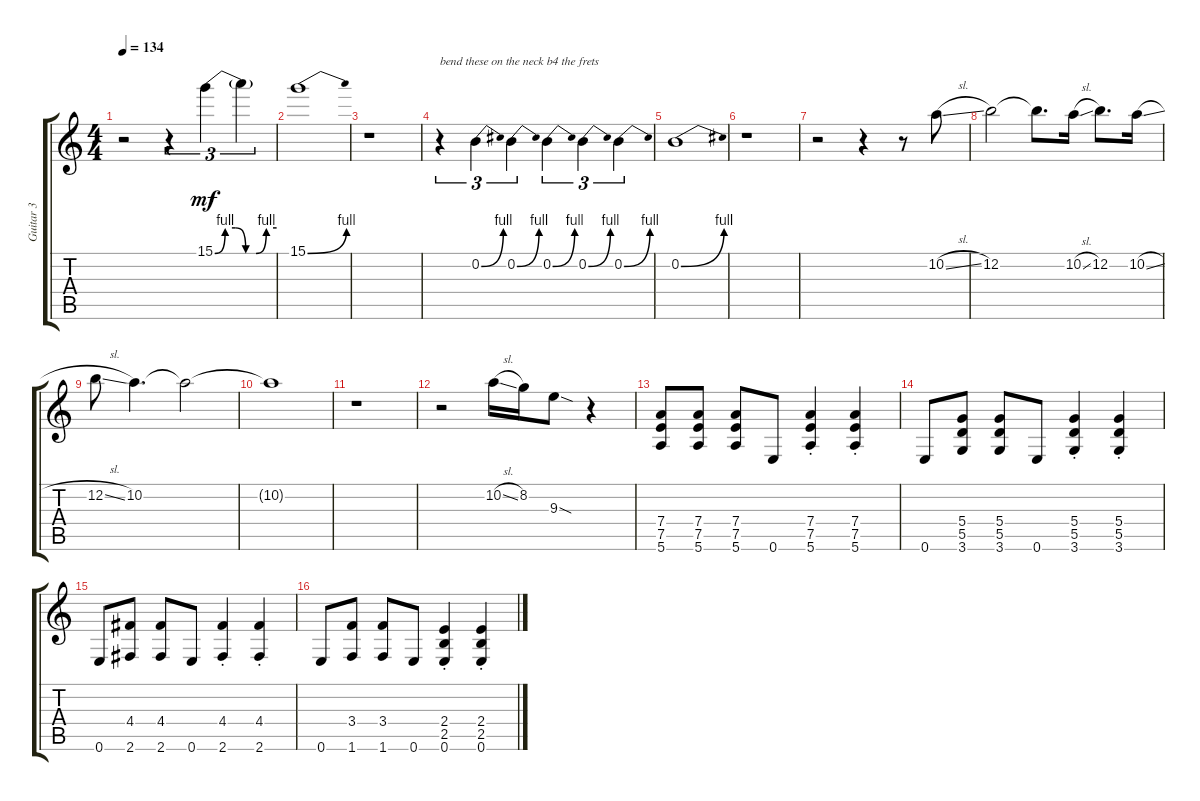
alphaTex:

\track ("Guitar 3" "Guitar 3") {instrument electricguitarclean}
\staff {score tabs}
\tuning (E4 B3 G3 D3 A2 E2) {hide}
\ts (4 4)
\tempo 134
\clef g2
\ks c
r.2{dy f} r.4{tu (3 2)} 15.1{be (custom 0 0 10 4 20 4 30 0 40 0 50 4 60 4)}.4{tu (3 2) dy mf} 15.1{t}.4{tu (3 2)} |
15.1{be (bend 0 0 60 4)}.1 |
r.1 |
r.4{tu (3 2) txt "bend these on the neck b4 the frets"} 0.2{be (bend 0 0 60 4)}.4{tu (3 2)} 0.2{be (bend 0 0 60 4)}.4{tu (3 2)} 0.2{be (bend 0 0 60 4)}.4{tu (3 2)} 0.2{be (bend 0 0 60 4)}.4{tu (3 2)} 0.2{be (bend 0 0 60 4)}.4{tu (3 2)} |
0.2{be (bend 0 0 60 4)}.1 |
r.1 |
r.2 r.4 r.8 10.2{sl}.8 |
12.2.2 12.2{t}.8{d} 10.2{sl}.16 12.2.8{d} 10.2{sl}.16 |
12.2{sl}.8 10.2.4{d} 10.2{t}.2 |
10.2{t}.1 |
r.1 |
r.2 10.2{sl}.16 8.2.16 9.3{sod}.8 r.4 |
(7.4 7.5 5.6).8 (7.4 7.5 5.6).8 (7.4 7.5 5.6).8 0.6.8 (7.4{st} 7.5{st} 5.6{st}).4 (7.4{st} 7.5{st} 5.6{st}).4 |
0.6.8 (5.4 5.5 3.6).8 (5.4 5.5 3.6).8 0.6.8 (5.4{st} 5.5{st} 3.6{st}).4 (5.4{st} 5.5{st} 3.6{st}).4 |
0.6.8 (4.4 2.6).8 (4.4 2.6).8 0.6.8 (4.4{st} 2.6{st}).4 (4.4{st} 2.6{st}).4 |
0.6.8 (3.4 1.6).8 (3.4 1.6).8 0.6.8 (2.4{st} 2.5{st} 0.6{st}).4 (2.4{st} 2.5{st} 0.6{st}).4
